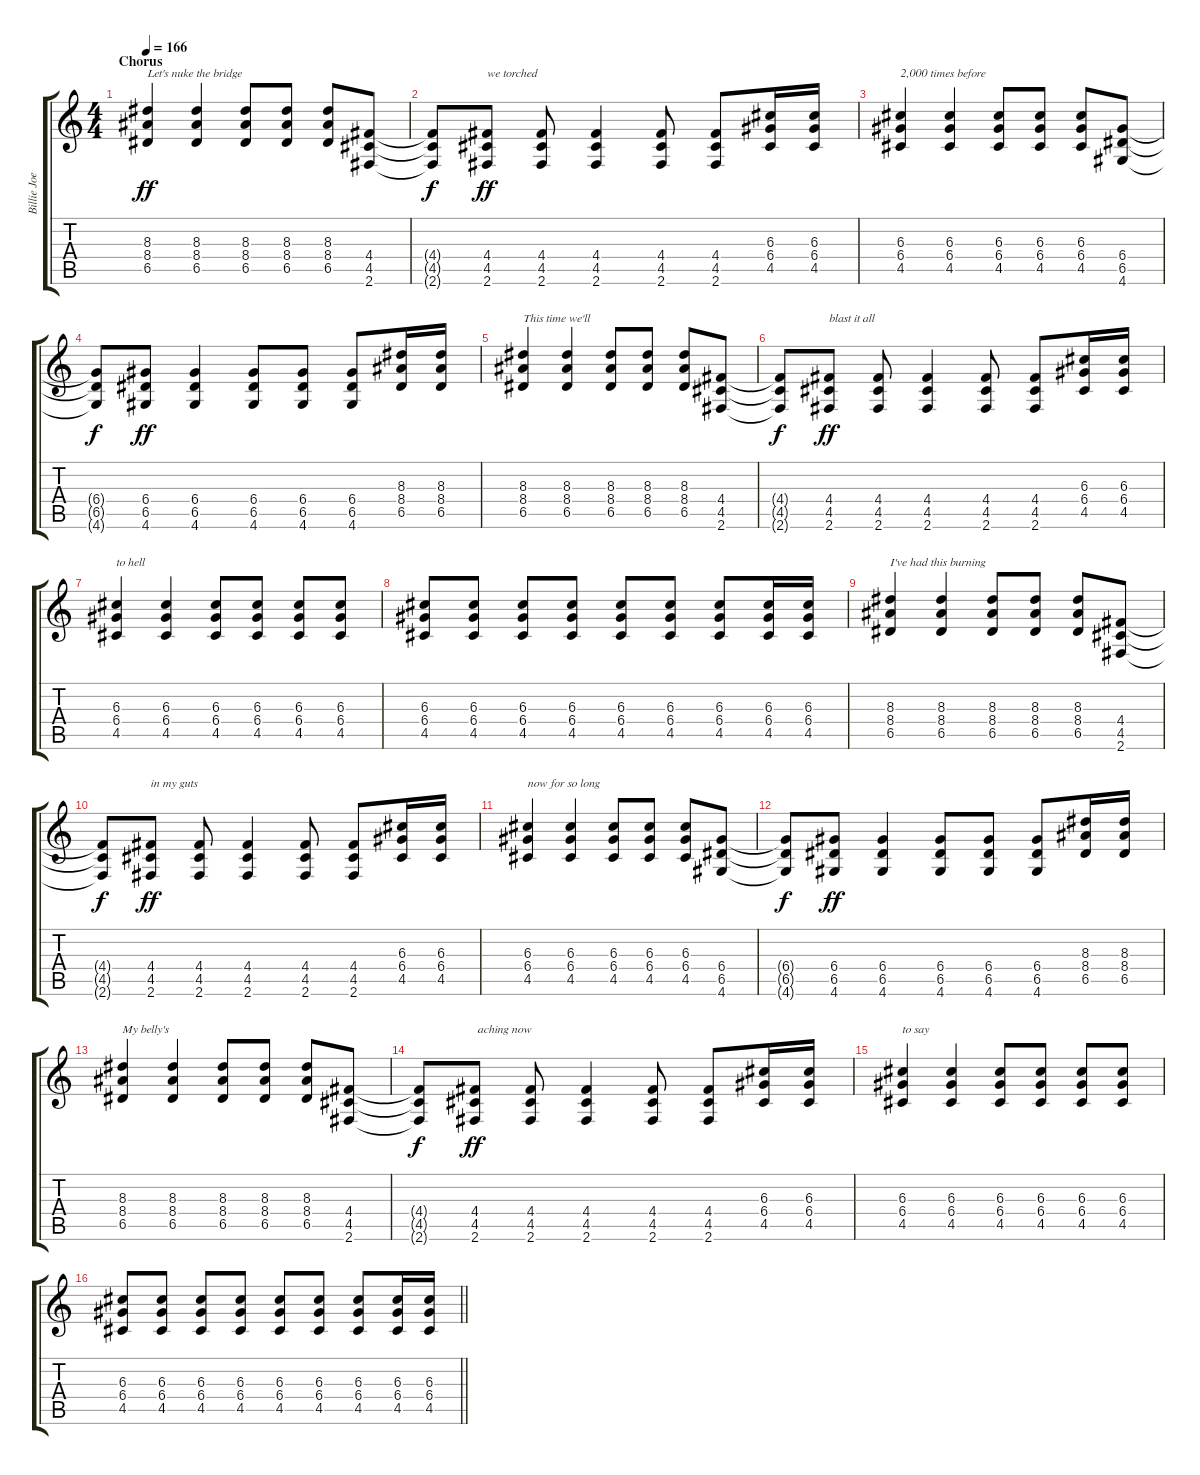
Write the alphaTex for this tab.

\track ("Billie Joe Armstrong (Guitar Double)" "Billie Joe") {instrument acousticguitarsteel}
\staff {score tabs}
\tuning (E4 B3 G3 D3 A2 E2) {hide}
\ts (4 4)
\section ("" "Chorus")
\tempo 166
\clef g2
\ks c
(8.3 8.4 6.5).4{txt "Let's nuke the bridge" dy ff} (8.3 8.4 6.5).4 (8.3 8.4 6.5).8 (8.3 8.4 6.5).8 (8.3 8.4 6.5).8 (4.4 4.5 2.6).8 |
(4.4{t} 4.5{t} 2.6{t}).8{dy f} (4.4 4.5 2.6).8{txt "we torched" dy ff} (4.4 4.5 2.6).8 (4.4 4.5 2.6).4 (4.4 4.5 2.6).8 (4.4 4.5 2.6).8 (6.3 6.4 4.5).16 (6.3 6.4 4.5).16 |
(6.3 6.4 4.5).4{txt "2,000 times before"} (6.3 6.4 4.5).4 (6.3 6.4 4.5).8 (6.3 6.4 4.5).8 (6.3 6.4 4.5).8 (6.4 6.5 4.6).8 |
(6.4{t} 6.5{t} 4.6{t}).8{dy f} (6.4 6.5 4.6).8{dy ff} (6.4 6.5 4.6).4 (6.4 6.5 4.6).8 (6.4 6.5 4.6).8 (6.4 6.5 4.6).8 (8.3 8.4 6.5).16 (8.3 8.4 6.5).16 |
(8.3 8.4 6.5).4{txt "This time we'll"} (8.3 8.4 6.5).4 (8.3 8.4 6.5).8 (8.3 8.4 6.5).8 (8.3 8.4 6.5).8 (4.4 4.5 2.6).8 |
(4.4{t} 4.5{t} 2.6{t}).8{dy f} (4.4 4.5 2.6).8{txt "blast it all " dy ff} (4.4 4.5 2.6).8 (4.4 4.5 2.6).4 (4.4 4.5 2.6).8 (4.4 4.5 2.6).8 (6.3 6.4 4.5).16 (6.3 6.4 4.5).16 |
(6.3 6.4 4.5).4{txt "to hell"} (6.3 6.4 4.5).4 (6.3 6.4 4.5).8 (6.3 6.4 4.5).8 (6.3 6.4 4.5).8 (6.3 6.4 4.5).8 |
(6.3 6.4 4.5).8 (6.3 6.4 4.5).8 (6.3 6.4 4.5).8 (6.3 6.4 4.5).8 (6.3 6.4 4.5).8 (6.3 6.4 4.5).8 (6.3 6.4 4.5).8 (6.3 6.4 4.5).16 (6.3 6.4 4.5).16 |
(8.3 8.4 6.5).4{txt "I've had this burning "} (8.3 8.4 6.5).4 (8.3 8.4 6.5).8 (8.3 8.4 6.5).8 (8.3 8.4 6.5).8 (4.4 4.5 2.6).8 |
(4.4{t} 4.5{t} 2.6{t}).8{dy f} (4.4 4.5 2.6).8{txt "in my guts " dy ff} (4.4 4.5 2.6).8 (4.4 4.5 2.6).4 (4.4 4.5 2.6).8 (4.4 4.5 2.6).8 (6.3 6.4 4.5).16 (6.3 6.4 4.5).16 |
(6.3 6.4 4.5).4{txt "now for so long"} (6.3 6.4 4.5).4 (6.3 6.4 4.5).8 (6.3 6.4 4.5).8 (6.3 6.4 4.5).8 (6.4 6.5 4.6).8 |
(6.4{t} 6.5{t} 4.6{t}).8{dy f} (6.4 6.5 4.6).8{dy ff} (6.4 6.5 4.6).4 (6.4 6.5 4.6).8 (6.4 6.5 4.6).8 (6.4 6.5 4.6).8 (8.3 8.4 6.5).16 (8.3 8.4 6.5).16 |
(8.3 8.4 6.5).4{txt "My belly's"} (8.3 8.4 6.5).4 (8.3 8.4 6.5).8 (8.3 8.4 6.5).8 (8.3 8.4 6.5).8 (4.4 4.5 2.6).8 |
(4.4{t} 4.5{t} 2.6{t}).8{dy f} (4.4 4.5 2.6).8{txt " aching now " dy ff} (4.4 4.5 2.6).8 (4.4 4.5 2.6).4 (4.4 4.5 2.6).8 (4.4 4.5 2.6).8 (6.3 6.4 4.5).16 (6.3 6.4 4.5).16 |
(6.3 6.4 4.5).4{txt "to say"} (6.3 6.4 4.5).4 (6.3 6.4 4.5).8 (6.3 6.4 4.5).8 (6.3 6.4 4.5).8 (6.3 6.4 4.5).8 |
\barLineRight lightlight
(6.3 6.4 4.5).8 (6.3 6.4 4.5).8 (6.3 6.4 4.5).8 (6.3 6.4 4.5).8 (6.3 6.4 4.5).8 (6.3 6.4 4.5).8 (6.3 6.4 4.5).8 (6.3 6.4 4.5).16 (6.3 6.4 4.5).16
